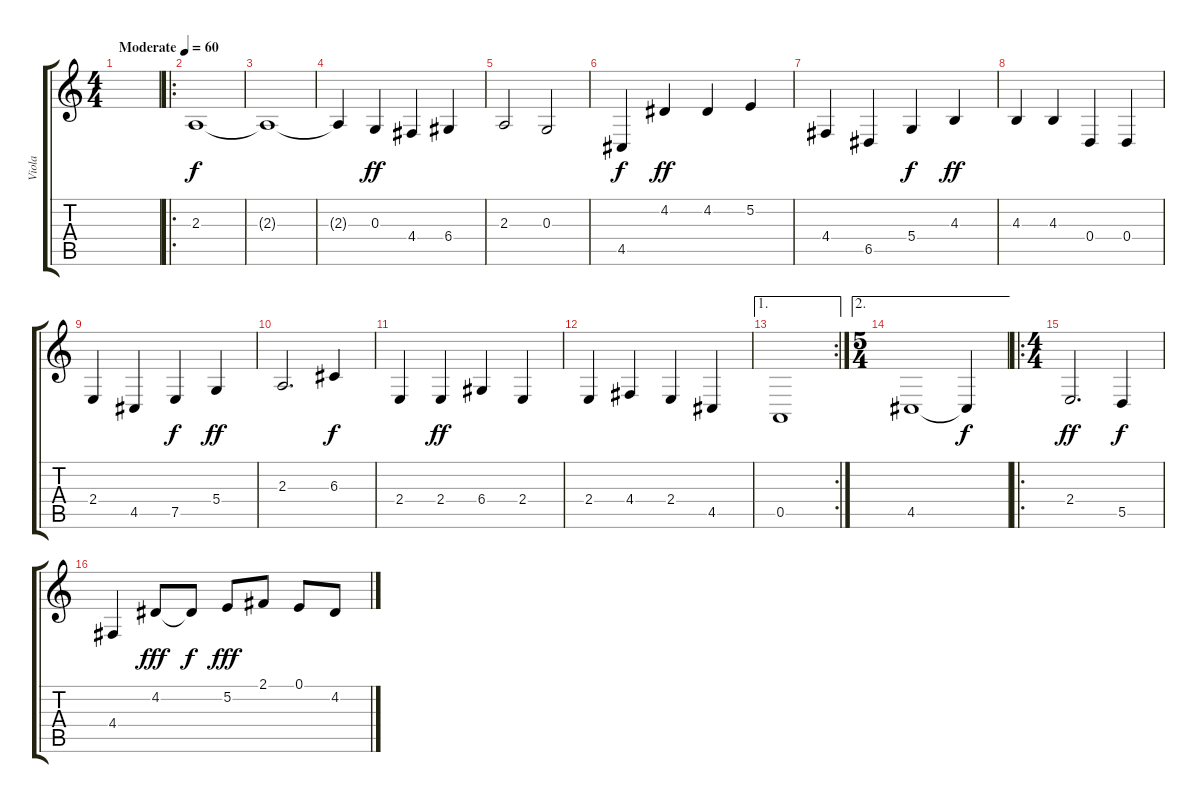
\track ("Viola" "Viola") {instrument viola}
\staff {score tabs}
\tuning (E4 B3 G3 D3 A2 E2) {hide}
\ts (4 4)
\tempo (60 "Moderate")
\clef g2
\ks c
|
\ro
2.3.1 |
2.3{t}.1{dy f} |
2.3{t}.4 0.3.4{dy ff} 4.4.4 6.4.4 |
2.3.2 0.3.2 |
4.5.4{dy f} 4.2.4{dy ff} 4.2.4 5.2.4 |
4.4.4 6.5.4 5.4.4{dy f} 4.3.4{dy ff} |
4.3.4 4.3.4 0.4.4 0.4.4 |
2.4.4 4.5.4 7.5.4{dy f} 5.4.4{dy ff} |
2.3.2{d} 6.3.4{dy f} |
2.4.4 2.4.4{dy ff} 6.4.4 2.4.4 |
2.4.4 4.4.4 2.4.4 4.5.4 |
\ae 1
\rc 2
0.5.1 |
\ae 2
\ts (5 4)
4.5.1 4.5{t}.4{dy f} |
\ro
\ts (4 4)
2.4.2{d dy ff} 5.5.4{dy f} |
4.4.4 4.2.8{dy fff} 4.2{t}.8{dy f} 5.2.8{dy fff} 2.1.8 0.1.8 4.2.8
